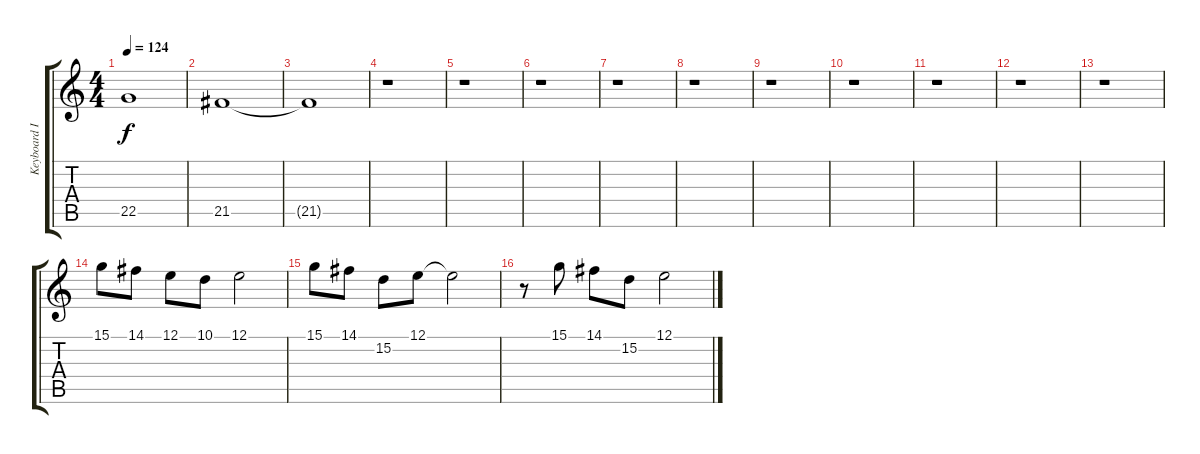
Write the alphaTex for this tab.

\track ("Keyboard III" "Keyboard I") {instrument choiraahs}
\staff {score tabs}
\tuning (E4 B3 G3 D3 A2 E2) {hide}
\ts (4 4)
\tempo 124
\clef g2
\ks c
22.5{t}.1{dy f} |
21.5.1 |
21.5{t}.1 |
r.1 |
r.1 |
r.1 |
r.1 |
r.1 |
r.1 |
r.1 |
r.1 |
r.1 |
r.1 |
15.1.8 14.1.8 12.1.8 10.1.8 12.1.2 |
15.1.8 14.1.8 15.2.8 12.1.8 12.1{t}.2 |
r.8 15.1.8 14.1.8 15.2.8 12.1.2
